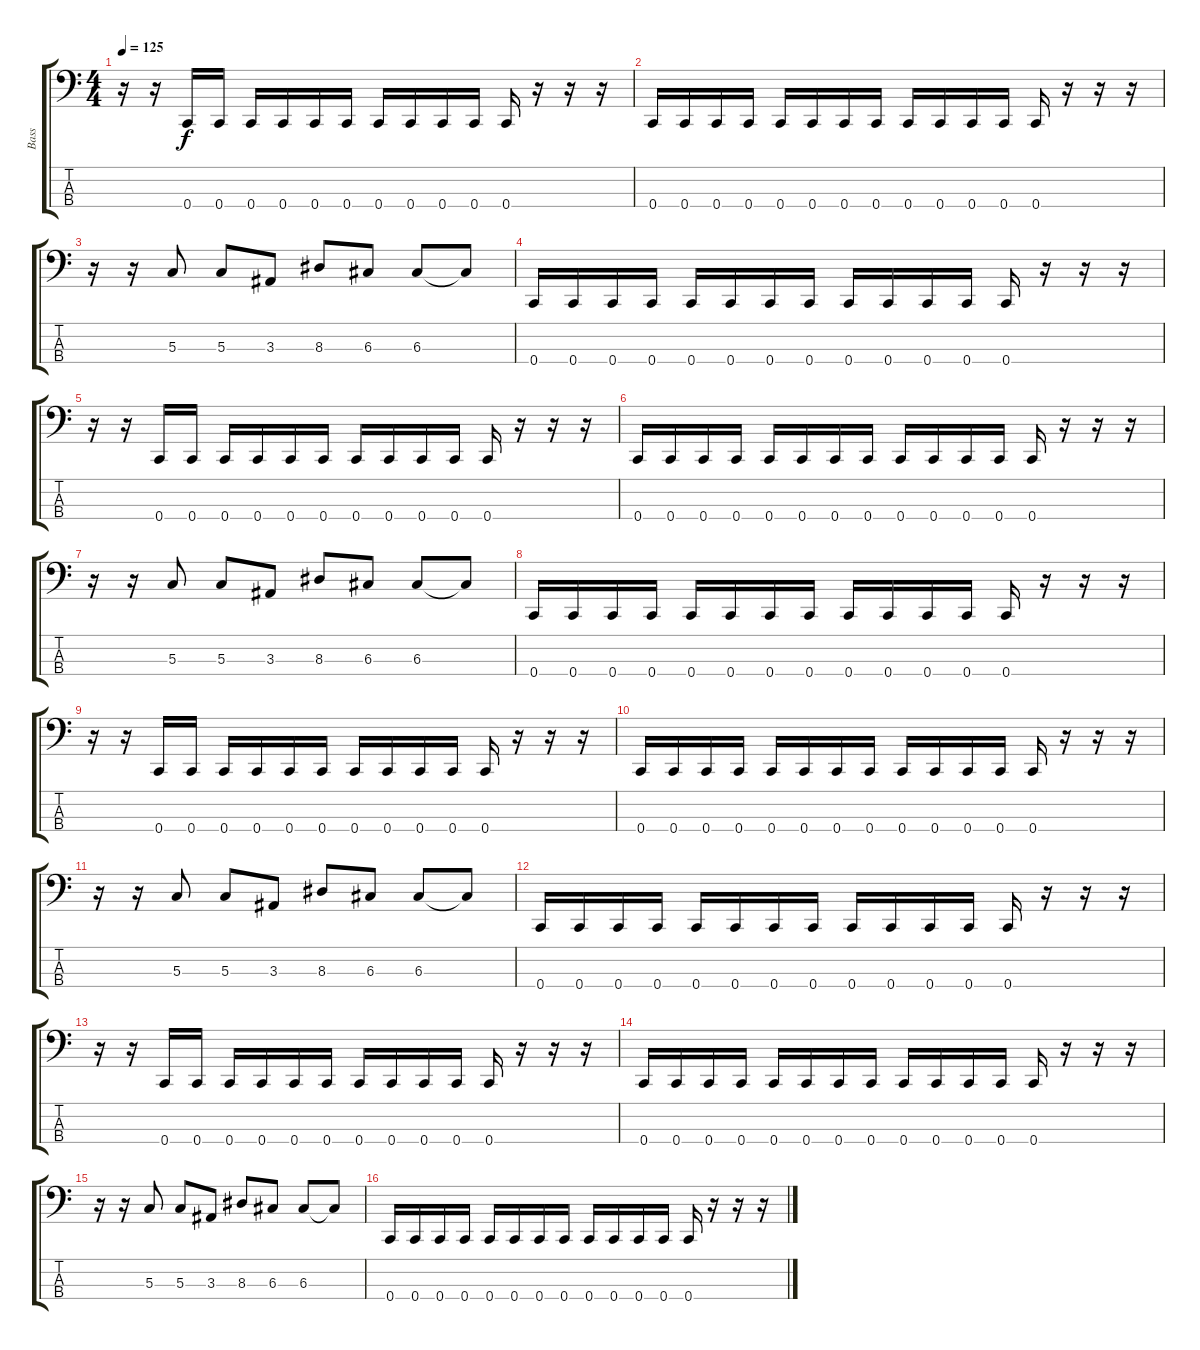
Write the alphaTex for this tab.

\track ("Bass" "Bass") {instrument electricbasspick}
\staff {score tabs}
\tuning (F2 C2 G1 C1) {hide}
\ts (4 4)
\tempo 125
\clef f4
\ks c
r.16{dy f} r.16 0.4.16 0.4.16 0.4.16 0.4.16 0.4.16 0.4.16 0.4.16 0.4.16 0.4.16 0.4.16 0.4.16 r.16 r.16 r.16 |
0.4.16 0.4.16 0.4.16 0.4.16 0.4.16 0.4.16 0.4.16 0.4.16 0.4.16 0.4.16 0.4.16 0.4.16 0.4.16 r.16 r.16 r.16 |
r.16 r.16 5.3.8 5.3.8 3.3.8 8.3.8 6.3.8 6.3.8 6.3{t}.8 |
0.4.16 0.4.16 0.4.16 0.4.16 0.4.16 0.4.16 0.4.16 0.4.16 0.4.16 0.4.16 0.4.16 0.4.16 0.4.16 r.16 r.16 r.16 |
r.16 r.16 0.4.16 0.4.16 0.4.16 0.4.16 0.4.16 0.4.16 0.4.16 0.4.16 0.4.16 0.4.16 0.4.16 r.16 r.16 r.16 |
0.4.16 0.4.16 0.4.16 0.4.16 0.4.16 0.4.16 0.4.16 0.4.16 0.4.16 0.4.16 0.4.16 0.4.16 0.4.16 r.16 r.16 r.16 |
r.16 r.16 5.3.8 5.3.8 3.3.8 8.3.8 6.3.8 6.3.8 6.3{t}.8 |
0.4.16 0.4.16 0.4.16 0.4.16 0.4.16 0.4.16 0.4.16 0.4.16 0.4.16 0.4.16 0.4.16 0.4.16 0.4.16 r.16 r.16 r.16 |
r.16 r.16 0.4.16 0.4.16 0.4.16 0.4.16 0.4.16 0.4.16 0.4.16 0.4.16 0.4.16 0.4.16 0.4.16 r.16 r.16 r.16 |
0.4.16 0.4.16 0.4.16 0.4.16 0.4.16 0.4.16 0.4.16 0.4.16 0.4.16 0.4.16 0.4.16 0.4.16 0.4.16 r.16 r.16 r.16 |
r.16 r.16 5.3.8 5.3.8 3.3.8 8.3.8 6.3.8 6.3.8 6.3{t}.8 |
0.4.16 0.4.16 0.4.16 0.4.16 0.4.16 0.4.16 0.4.16 0.4.16 0.4.16 0.4.16 0.4.16 0.4.16 0.4.16 r.16 r.16 r.16 |
r.16 r.16 0.4.16 0.4.16 0.4.16 0.4.16 0.4.16 0.4.16 0.4.16 0.4.16 0.4.16 0.4.16 0.4.16 r.16 r.16 r.16 |
0.4.16 0.4.16 0.4.16 0.4.16 0.4.16 0.4.16 0.4.16 0.4.16 0.4.16 0.4.16 0.4.16 0.4.16 0.4.16 r.16 r.16 r.16 |
r.16 r.16 5.3.8 5.3.8 3.3.8 8.3.8 6.3.8 6.3.8 6.3{t}.8 |
0.4.16 0.4.16 0.4.16 0.4.16 0.4.16 0.4.16 0.4.16 0.4.16 0.4.16 0.4.16 0.4.16 0.4.16 0.4.16 r.16 r.16 r.16
